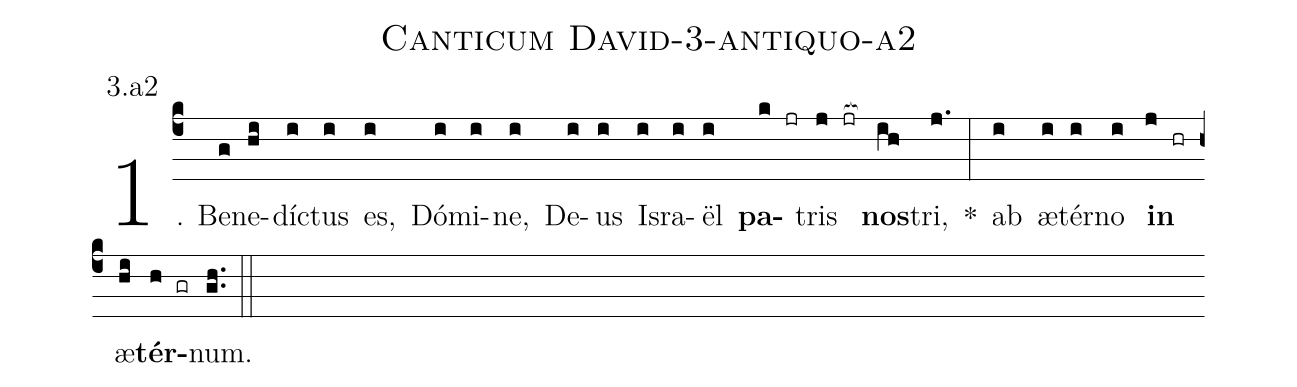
name: Canticum David-3-antiquo-a2;
annotation: 3.a2;
%%
(c4)1. Be(g)ne(hi)díc(i)tus(i) es,(i) Dó(i)mi(i)ne,(i) De(i)us(i) Is(i)ra(i)ël(i) <b>pa</b>(k jr)tris(j jr[ocb:1{]) <b>nos</b>(ih[ocb:0}])tri,(j.) *(:) ab(i) æ(i)tér(i)no(i) <b>in</b>(j hr) æ(hi)<b>tér</b>(h gr)num.(gh..) (::)
